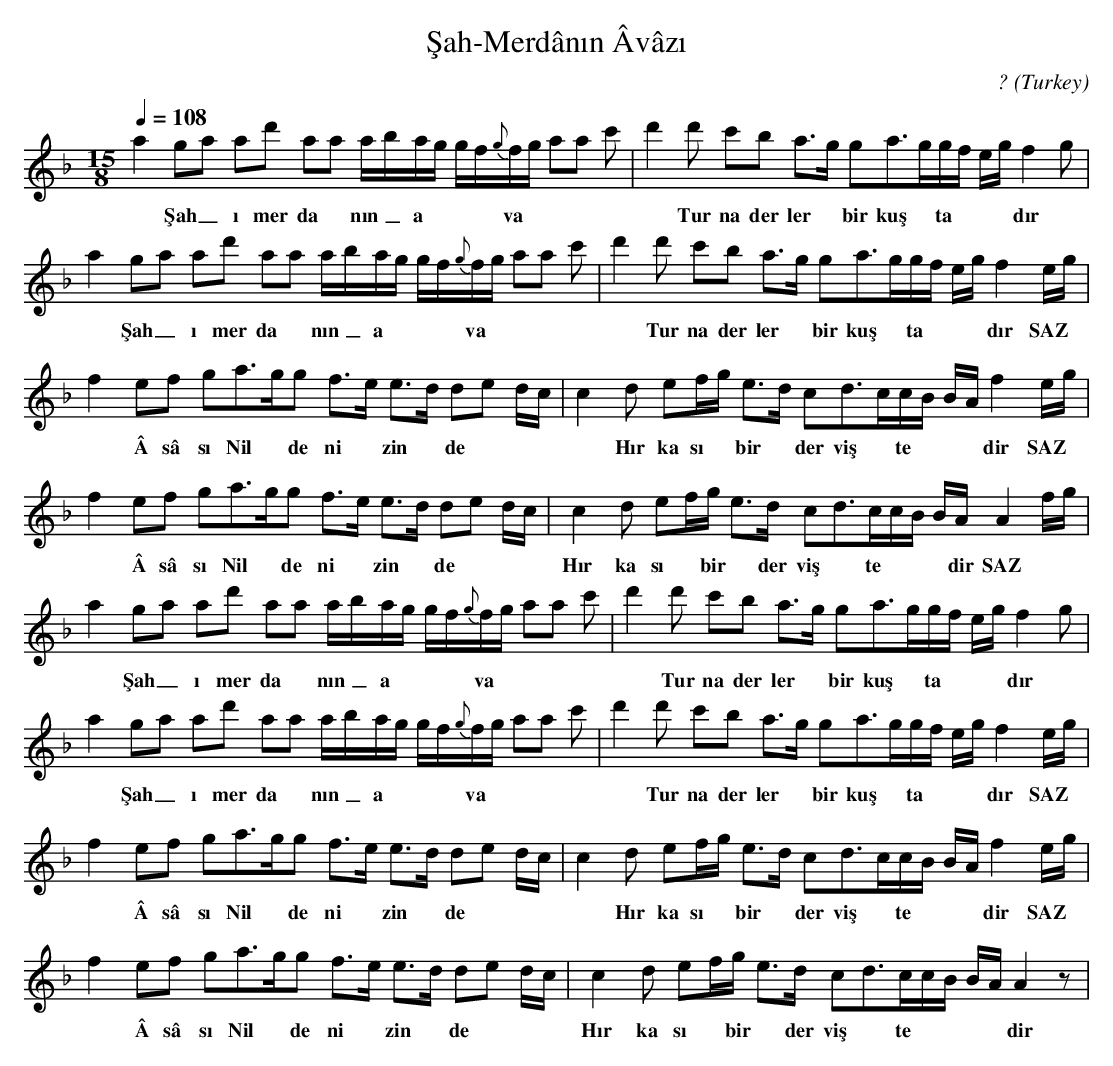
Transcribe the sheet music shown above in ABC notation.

X:1
T: Şah-Merdânın Âvâzı
C: ?
O: Turkey
M: 15/8
L: 1/16
K: C _B
Q: 1/4=108
a4 g2a2 a2d'2 a2a2 abag gf{g}fg a2a2 c'2 | \
w:  *  Şah_ ı  mer da *  nın_ a *  *  *  va *  *  *  *  zı    |
d'4d'2 c'2b2 a3g g2a3ggf egf4g2  |
w:  *  Tur na  der ler  *  bir  kuş  *  ta *  *  *  dır    |
a4 g2a2 a2d'2 a2a2 abag gf{g}fg a2a2 c'2 | \
w:  *  Şah_ ı  mer da *  nın_ a *  *  *  va *  *  *  *  zı    |
d'4d'2 c'2b2 a3g g2a3ggf egf4eg  |
w:  *  Tur na  der ler  *  bir  kuş  *  ta *  *  *  dır   SAZ  |
f4 e2f2 g2a3gg2 f3e e3d d2e2 dc | \
w:  *  Â sâ sı  Nil  *  de ni *  zin *  de    |
c4d2 e2fg e3d c2d3ccB BAf4eg  |
w:  *  Hır ka sı  *  bir  *  der viş *  te *  *  *  dir   SAZ  |
f4 e2f2 g2a3gg2 f3e e3d d2e2 dc | \
w:  *  Â sâ sı  Nil  *  de ni *  zin *  de    |
c4d2 e2fg e3d c2d3ccB BAA4fg  |
w:  Hır ka sı  *  bir  *  der viş *  te *  *  *  dir   SAZ  |
a4 g2a2 a2d'2 a2a2 abag gf{g}fg a2a2 c'2 | \
w:  *  Şah_ ı  mer da *  nın_ a *  *  *  va *  *  *  *  zı    |
d'4d'2 c'2b2 a3g g2a3ggf egf4g2  |
w:  *  Tur na  der ler  *  bir  kuş  *  ta *  *  *  dır    |
a4 g2a2 a2d'2 a2a2 abag gf{g}fg a2a2 c'2 | \
w:  *  Şah_ ı  mer da *  nın_ a *  *  *  va *  *  *  *  zı    |
d'4d'2 c'2b2 a3g g2a3ggf egf4eg  |
w:  *  Tur na  der ler  *  bir  kuş  *  ta *  *  *  dır   SAZ  |
f4 e2f2 g2a3gg2 f3e e3d d2e2 dc | \
w:  *  Â sâ sı  Nil  *  de ni *  zin *  de    |
c4d2 e2fg e3d c2d3ccB BAf4eg  |
w:  *  Hır ka sı  *  bir  *  der viş *  te *  *  *  dir   SAZ  |
f4 e2f2 g2a3gg2 f3e e3d d2e2 dc | \
w:  *  Â sâ sı  Nil  *  de ni *  zin *  de    |
c4d2 e2fg e3d c2d3ccB BAA4z2  |
w:  Hır ka sı  *  bir  *  der viş *  te *  *  *  *  dir    |
|
